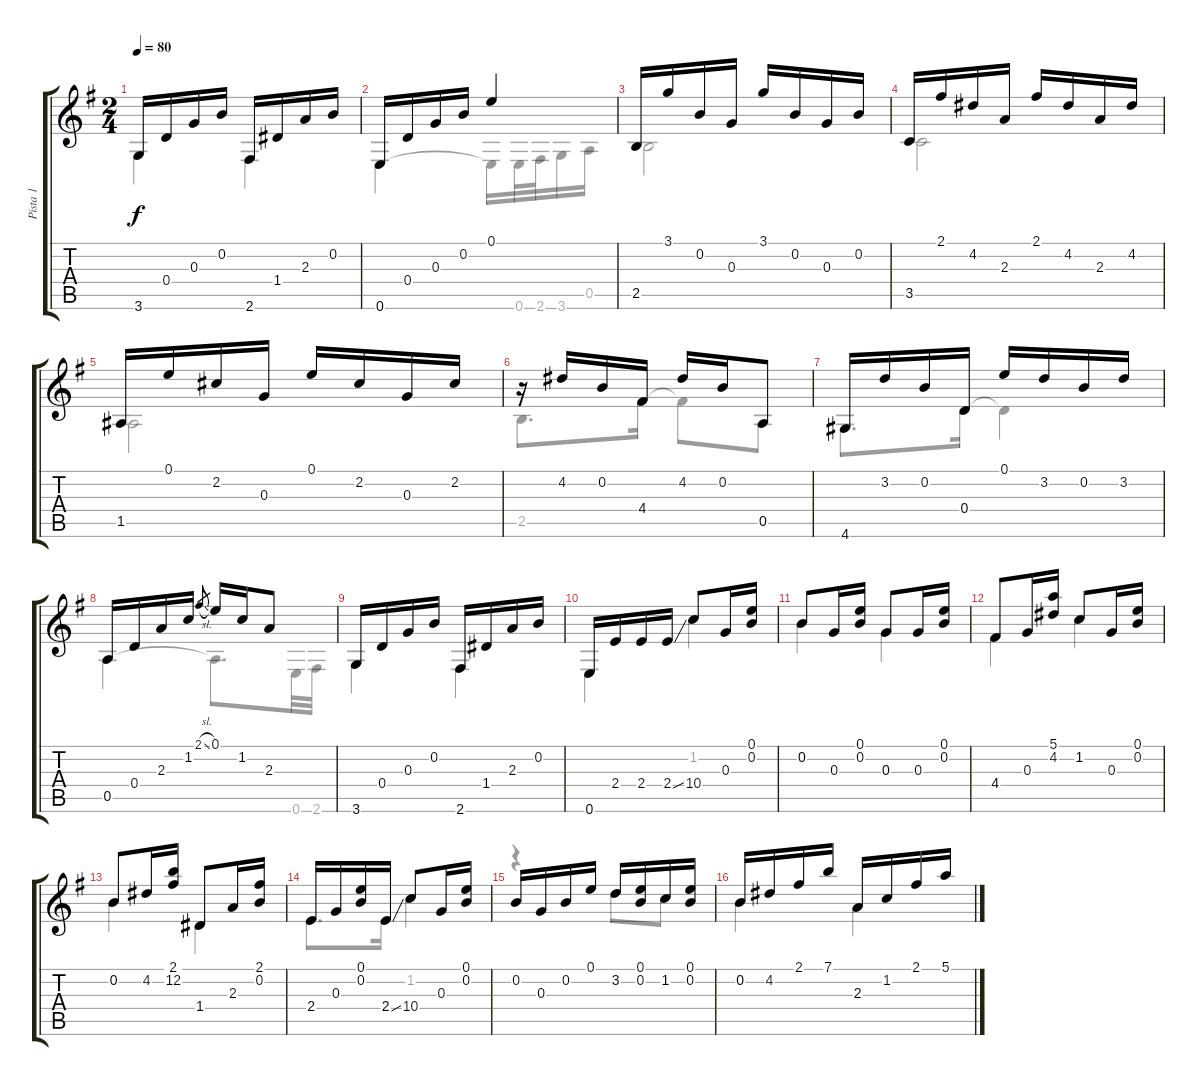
\track ("Pista 1" "Pista 1") {instrument acousticguitarnylon}
\staff {score tabs}
\tuning (E4 B3 G3 D3 A2 E2) {hide}
\voice
\ts (2 4)
\tempo 80
\clef g2
\ks g
3.6.16{dy f} 0.4.16 0.3.16 0.2.16 2.6.16 1.4.16 2.3.16 0.2.16 |
0.6.16 0.4.16 0.3.16 0.2.16 0.1.4 |
2.5.16 3.1.16 0.2.16 0.3.16 3.1.16 0.2.16 0.3.16 0.2.16 |
3.5.16 2.1.16 4.2.16 2.3.16 2.1.16 4.2.16 2.3.16 4.2.16 |
1.5.16 0.1.16 2.2.16 0.3.16 0.1.16 2.2.16 0.3.16 2.2.16 |
r.16 4.2.16 0.2.16 4.4.16 4.2.16 0.2.16 0.5.8 |
4.6.16 3.2.16 0.2.16 0.4.16 0.1.16 3.2.16 0.2.16 3.2.16 |
0.5.16 0.4.16 2.3.16 1.2.16 2.1{sl}.8{gr} 0.1.16 1.2.16 2.3.8 |
3.6.16 0.4.16 0.3.16 0.2.16 2.6.16 1.4.16 2.3.16 0.2.16 |
0.6.16 2.4.16 2.4.16 2.4{ss}.16 10.4.8 0.3.16 (0.1 0.2).16 |
0.2.8 0.3.16 (0.1 0.2).16 0.3.8 0.3.16 (0.1 0.2).16 |
4.4.8 0.3.16 (5.1 4.2).16 1.2.8 0.3.16 (0.1 0.2).16 |
0.2.8 4.2.16 (2.1 12.2).16 1.4.8 2.3.16 (2.1 0.2).16 |
2.4.16 0.3.16 (0.1 0.2).16 2.4{ss}.16 10.4.8 0.3.16 (0.1 0.2).16 |
0.2.16 0.3.16 0.2.16 0.1.16 3.2.16 (0.1 0.2).16 1.2.16 (0.1 0.2).16 |
0.2.16 4.2.16 2.1.16 7.1.16 2.3.16 1.2.16 2.1.16 5.1.16
\voice
\clef g2
\ottava regular
\simile none
\ks g
3.6.4{dy f} 2.6.4 |
0.6.4 0.6{t}.16 0.6.32 2.6.32 3.6.16 0.5.16 |
2.5.2 |
3.5.2 |
1.5.2 |
2.5.8{d} 4.4.16 4.4{t}.8 0.5.8 |
4.6.8{d} 0.4.16 0.4{t}.4 |
0.5.4 0.5{t}.8{d} 0.6.32 2.6.32 |
3.6.4 2.6.4 |
0.6.4 1.2.4 |
0.2.4 0.3.4 |
4.4.4 1.2.4 |
0.2.4 1.4.4 |
2.4.8{d} 2.4.16 1.2.4 |
r.4 3.2.8 1.2.8 |
0.2.4 2.3.4
